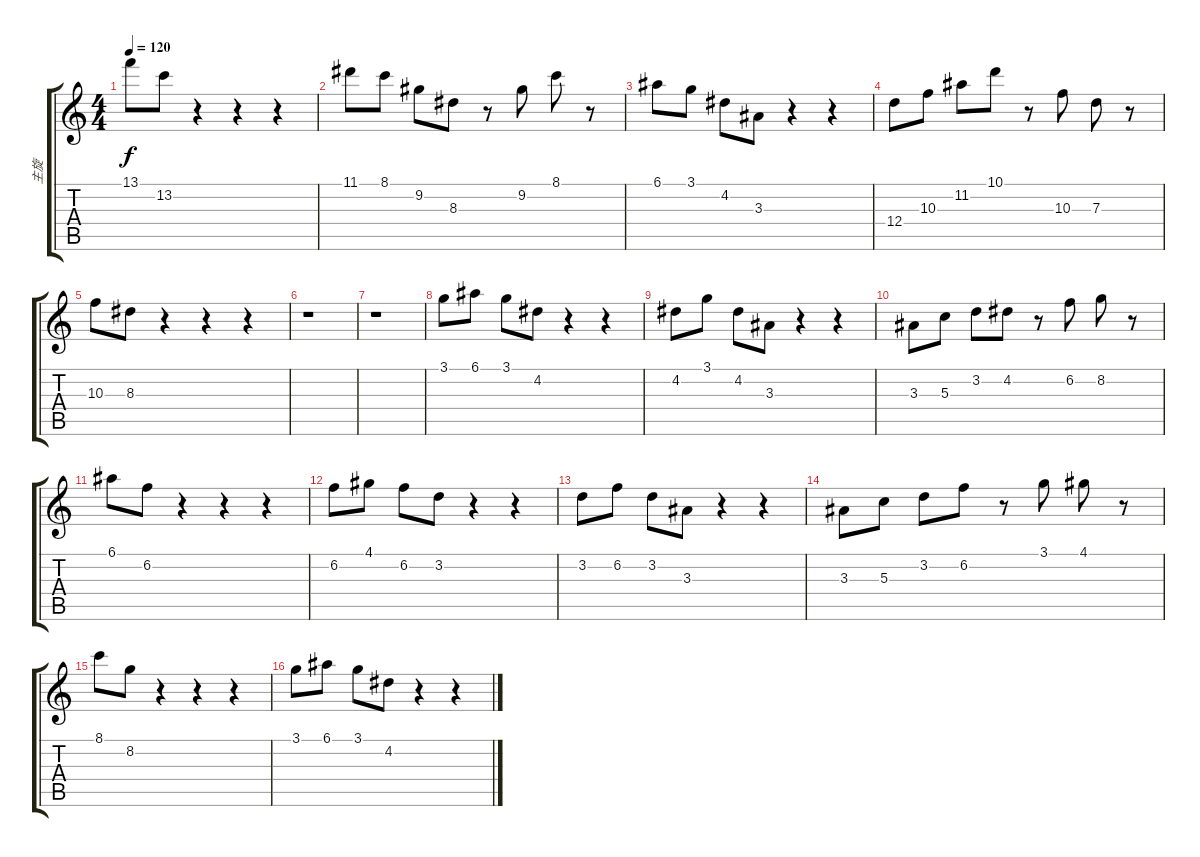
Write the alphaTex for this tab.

\track ("主旋" "主旋") {instrument electricguitarjazz}
\staff {score tabs}
\tuning (E4 B3 G3 D3 A2 E2) {hide}
\ts (4 4)
\tempo 120
\clef g2
\ks c
13.1.8{dy f} 13.2.8 r.4 r.4 r.4 |
11.1.8 8.1.8 9.2.8 8.3.8 r.8 9.2.8 8.1.8 r.8 |
6.1.8 3.1.8 4.2.8 3.3.8 r.4 r.4 |
12.4.8 10.3.8 11.2.8 10.1.8 r.8 10.3.8 7.3.8 r.8 |
10.3.8 8.3.8 r.4 r.4 r.4 |
r.1 |
r.1 |
3.1.8 6.1.8 3.1.8 4.2.8 r.4 r.4 |
4.2.8 3.1.8 4.2.8 3.3.8 r.4 r.4 |
3.3.8 5.3.8 3.2.8 4.2.8 r.8 6.2.8 8.2.8 r.8 |
6.1.8 6.2.8 r.4 r.4 r.4 |
6.2.8 4.1.8 6.2.8 3.2.8 r.4 r.4 |
3.2.8 6.2.8 3.2.8 3.3.8 r.4 r.4 |
3.3.8 5.3.8 3.2.8 6.2.8 r.8 3.1.8 4.1.8 r.8 |
8.1.8 8.2.8 r.4 r.4 r.4 |
3.1.8 6.1.8 3.1.8 4.2.8 r.4 r.4
